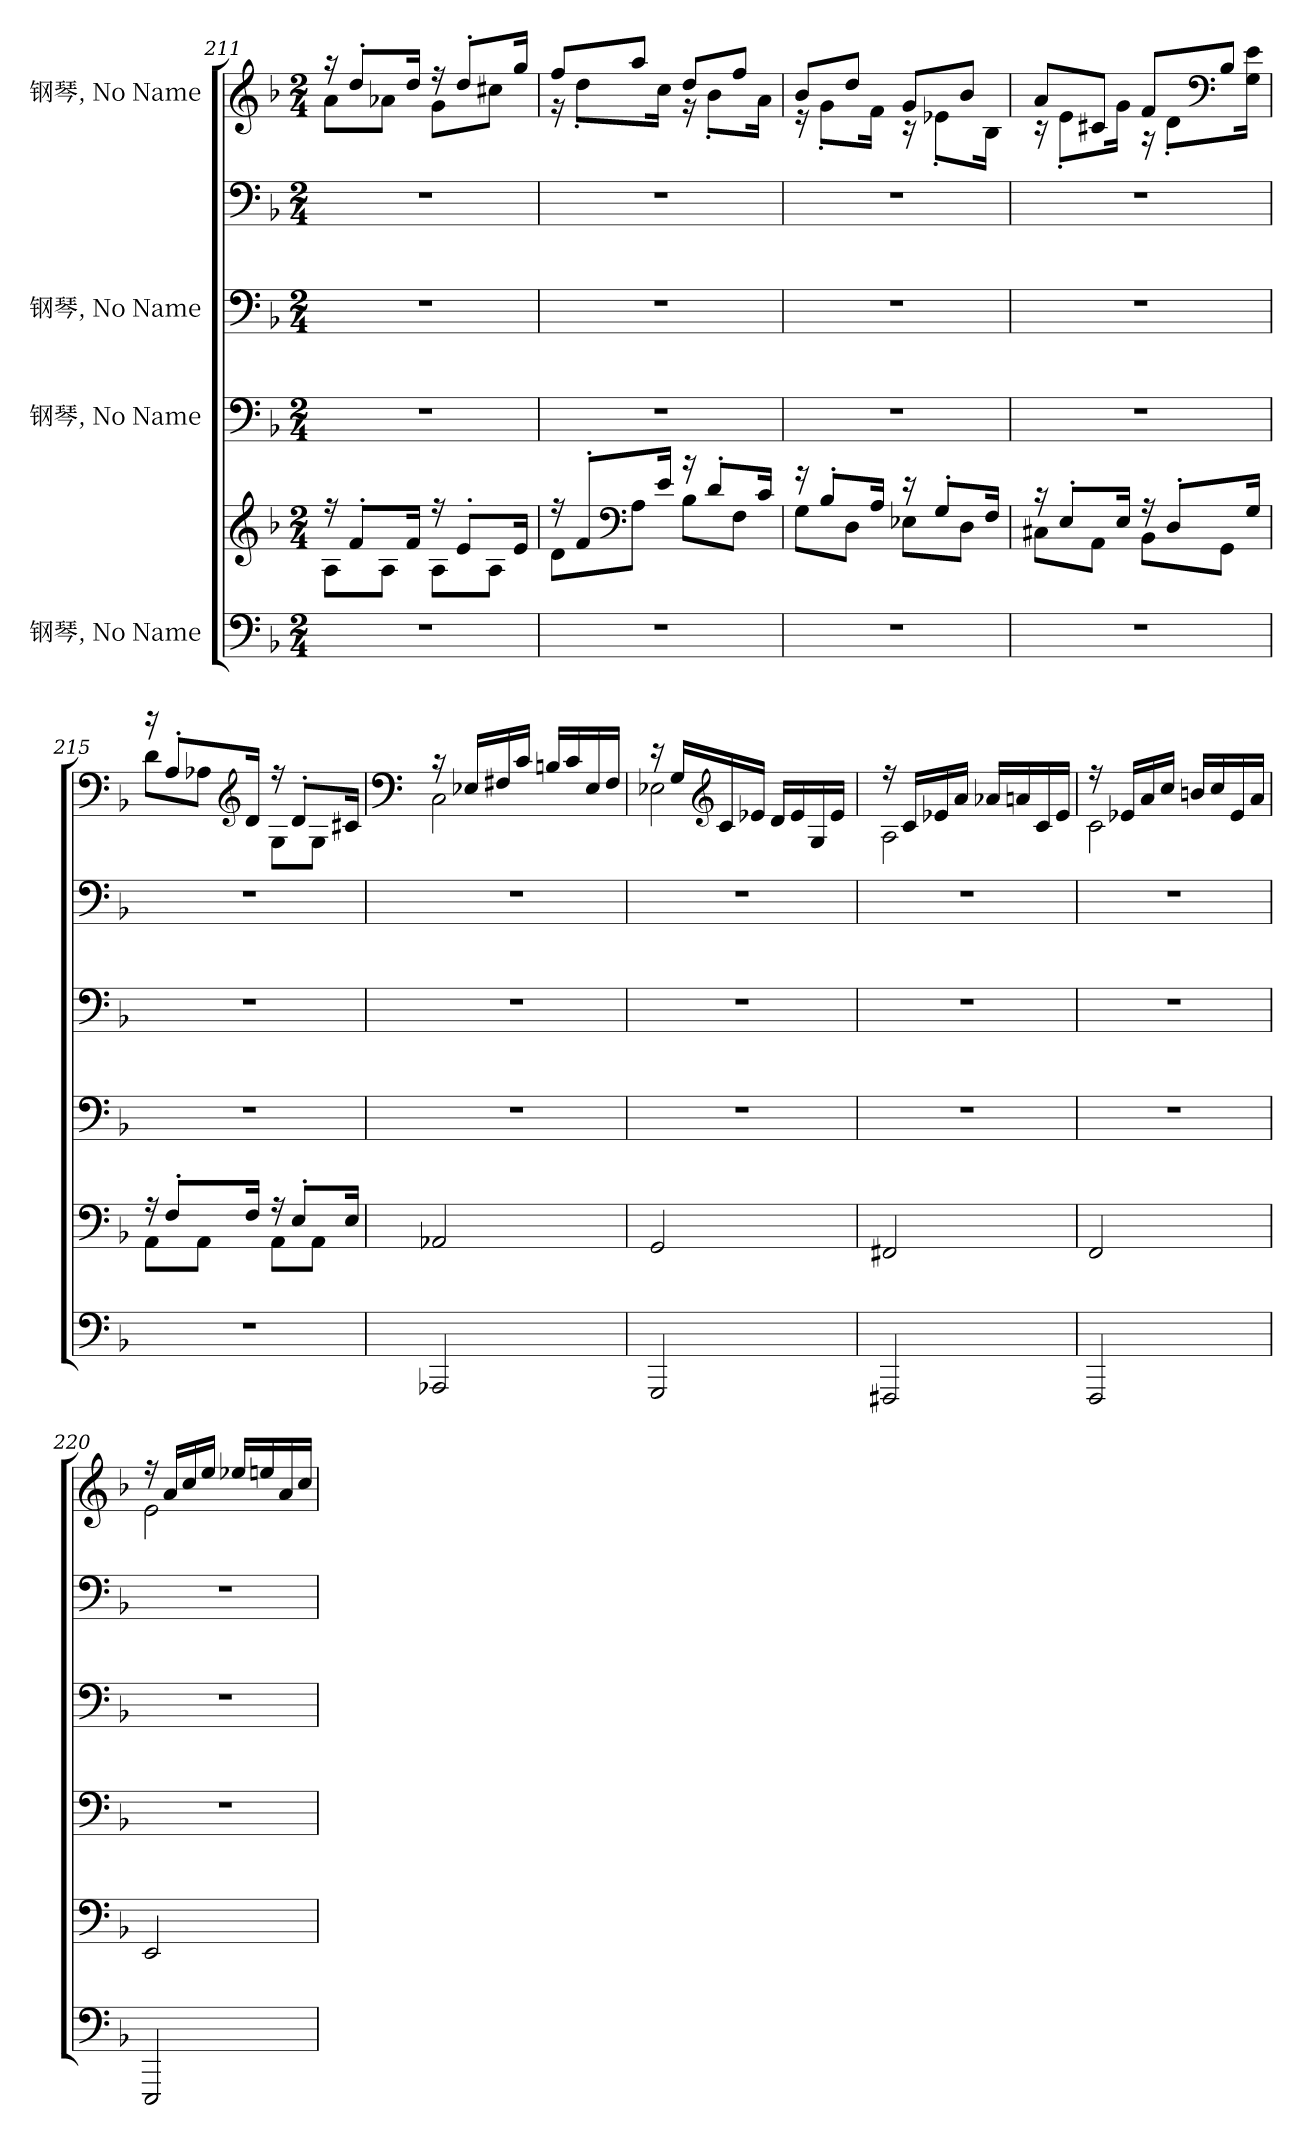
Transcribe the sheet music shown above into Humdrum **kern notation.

**kern	**kern	**kern	**kern	**kern	**kern
*part4	*part4	*part3	*part2	*part2	*part1
*staff6	*staff5	*staff4	*staff3	*staff2	*staff1
*I"钢琴, No Name	*	*I"钢琴, No Name	*I"钢琴, No Name	*	*I"钢琴, No Name
*clefF4	*clefG2	*clefF4	*clefF4	*clefF4	*clefG2
*k[b-]	*k[b-]	*k[b-]	*k[b-]	*k[b-]	*k[b-]
*M2/4	*M2/4	*M2/4	*M2/4	*M2/4	*M2/4
=211	=211	=211	=211	=211	=211
*	*^	*	*	*	*^
2r	16r	8A\L	2r	2r	2r	16r	8a\L
.	8f'/L	.	.	.	.	8dd'/L	.
.	.	8A\J	.	.	.	.	8a-X\J
.	16f/Jk	.	.	.	.	16dd/Jk	.
.	16r	8A\L	.	.	.	16r	8g\L
.	8e'/L	.	.	.	.	8dd'/L	.
.	.	8A\J	.	.	.	.	8cc#X\J
*	*	*	*	*	*	*MM109	*
.	16e/Jk	.	.	.	.	16gg/Jk	.
=212	=212	=212	=212	=212	=212	=212	=212
*	*	*	*	*	*	*MM111	*
2r	16r	8d\L	2r	2r	2r	8ff/L	16r
.	8f'/L	.	.	.	.	.	8dd'\L
*	*clefF4	*	*	*	*	*	*
.	.	8A\J	.	.	.	8aa/J	.
.	16e/Jk	.	.	.	.	.	16cc\Jk
.	16r	8B-\L	.	.	.	8dd/L	16r
.	8d'/L	.	.	.	.	.	8b-'\L
.	.	8F\J	.	.	.	8ff/J	.
.	16c/Jk	.	.	.	.	.	16a\Jk
=213	=213	=213	=213	=213	=213	=213	=213
2r	16r	8G\L	2r	2r	2r	8b-/L	16r
.	8B-'/L	.	.	.	.	.	8g'\L
.	.	8D\J	.	.	.	8dd/J	.
.	16A/Jk	.	.	.	.	.	16f\Jk
.	16r	8E-X\L	.	.	.	8g/L	16r
.	8G'/L	.	.	.	.	.	8e-X'\L
.	.	8D\J	.	.	.	8b-/J	.
.	16F/Jk	.	.	.	.	.	16B-\Jk
!!LO:PB:g=z	!!
=214	=214	=214	=214	=214	=214	=214	=214
2r	16r	8C#X\L	2r	2r	2r	8a/L	16r
.	8E'/L	.	.	.	.	.	8e'\L
.	.	8AA\J	.	.	.	8c#X/J	.
.	16E/Jk	.	.	.	.	.	16g\Jk
.	16r	8BB-\L	.	.	.	8f/L	16r
.	8D'/L	.	.	.	.	.	8d'\L
*	*	*	*	*	*	*clefF4	*
.	.	8GG\J	.	.	.	8B-/J	.
.	16G/Jk	.	.	.	.	.	16G\ 16e\Jk
=215	=215	=215	=215	=215	=215	=215	=215
2r	16r	8AA\L	2r	2r	2r	16r	8d\L
.	8F'/L	.	.	.	.	8A'/L	.
.	.	8AA\J	.	.	.	.	8A-X\J
*	*	*	*	*	*	*clefG2	*
.	16F/Jk	.	.	.	.	16d/Jk	.
.	16r	8AA\L	.	.	.	16r	8G\L
.	8E'/L	.	.	.	.	8d'/L	.
.	.	8AA\J	.	.	.	.	8G\J
*	*	*	*	*	*	*MM109	*
.	16E/Jk	.	.	.	.	16c#X/Jk	.
*	*v	*v	*	*	*	*	*
=216	=216	=216	=216	=216	=216	=216
*	*	*	*	*	*clefF4	*
*	*	*	*	*	*MM111	*
2AAA-X/	2AA-X/	2r	2r	2r	16r	2C\
.	.	.	.	.	16E-X/LL	.
.	.	.	.	.	16F#X/	.
.	.	.	.	.	16c/JJ	.
.	.	.	.	.	16Bn/LL	.
.	.	.	.	.	16c/	.
.	.	.	.	.	16E-/	.
*	*	*	*	*	*MM109	*
.	.	.	.	.	16F#/JJ	.
!!LO:LB:g=z	!!
=217	=217	=217	=217	=217	=217	=217
*	*	*	*	*	*MM111	*
2GGG/	2GG/	2r	2r	2r	16r	2E-X\
.	.	.	.	.	16G/LL	.
*	*	*	*	*	*clefG2	*
.	.	.	.	.	16c/	.
.	.	.	.	.	16e-X/JJ	.
.	.	.	.	.	16d/LL	.
.	.	.	.	.	16e-/	.
.	.	.	.	.	16G/	.
*	*	*	*	*	*MM109	*
.	.	.	.	.	16e-/JJ	.
=218	=218	=218	=218	=218	=218	=218
*	*	*	*	*	*MM111	*
2FFF#X/	2FF#X/	2r	2r	2r	16r	2A\
.	.	.	.	.	16c/LL	.
.	.	.	.	.	16e-X/	.
.	.	.	.	.	16a/JJ	.
.	.	.	.	.	16a-X/LL	.
.	.	.	.	.	16an/	.
.	.	.	.	.	16c/	.
*	*	*	*	*	*MM109	*
.	.	.	.	.	16e-/JJ	.
=219	=219	=219	=219	=219	=219	=219
*	*	*	*	*	*MM111	*
2FFF/	2FF/	2r	2r	2r	16r	2c\
.	.	.	.	.	16e-X/LL	.
.	.	.	.	.	16a/	.
.	.	.	.	.	16cc/JJ	.
.	.	.	.	.	16bn/LL	.
.	.	.	.	.	16cc/	.
.	.	.	.	.	16e-/	.
*	*	*	*	*	*MM109	*
.	.	.	.	.	16a/JJ	.
=220	=220	=220	=220	=220	=220	=220
*	*	*	*	*	*MM111	*
2EEE/	2EE/	2r	2r	2r	16r	2e\
.	.	.	.	.	16a/LL	.
.	.	.	.	.	16cc/	.
.	.	.	.	.	16ee/JJ	.
.	.	.	.	.	16ee-X/LL	.
.	.	.	.	.	16een/	.
.	.	.	.	.	16a/	.
*	*	*	*	*	*MM109	*
.	.	.	.	.	16cc/JJ	.
*	*	*	*	*	*v	*v
=	=	=	=	=	=
*-	*-	*-	*-	*-	*-
